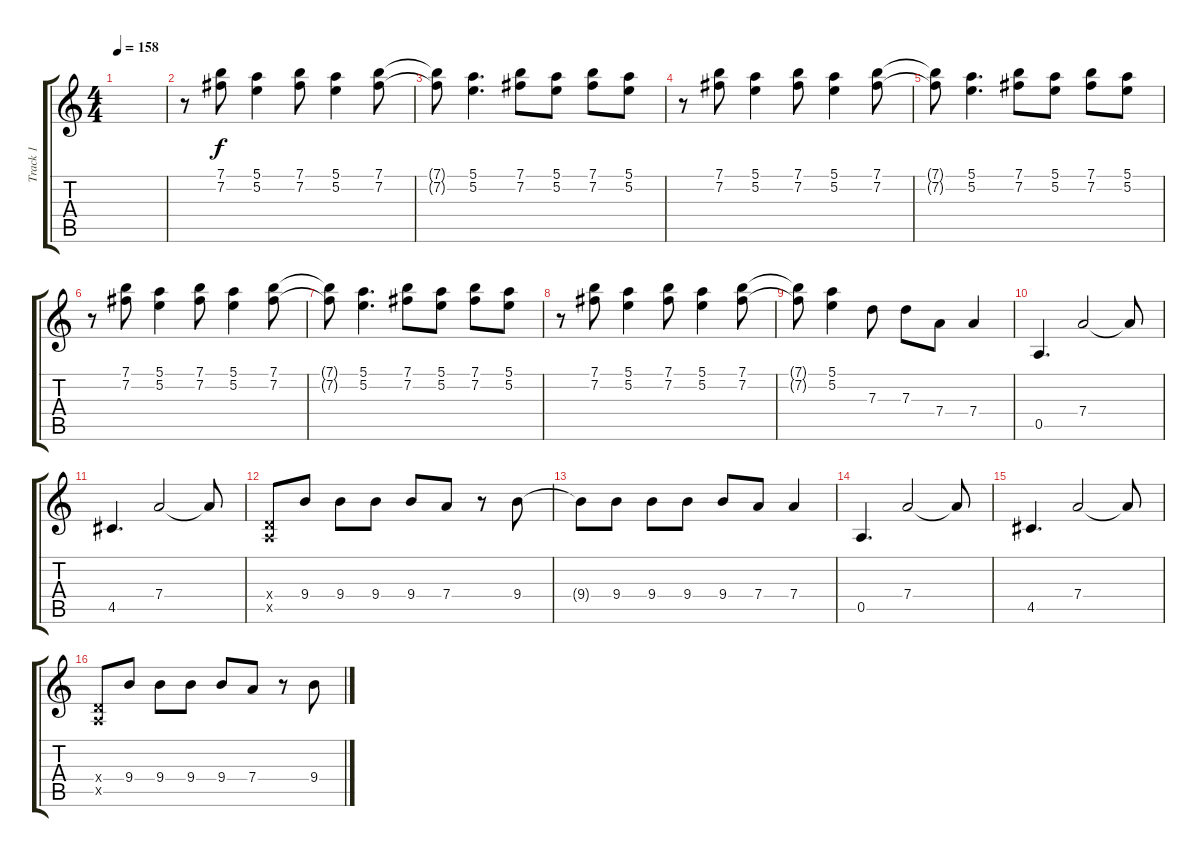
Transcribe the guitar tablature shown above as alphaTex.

\track ("Track 1" "Track 1") {instrument overdrivenguitar}
\staff {score tabs}
\tuning (E4 B3 G3 D3 A2 E2) {hide}
\ts (4 4)
\tempo 158
\clef g2
\ks c
|
r.8 (7.1 7.2).8 (5.1 5.2).4 (7.1 7.2).8 (5.1 5.2).4 (7.1 7.2).8 |
(7.1{t} 7.2{t}).8 (5.1 5.2).4{d} (7.1 7.2).8 (5.1 5.2).8 (7.1 7.2).8 (5.1 5.2).8 |
r.8 (7.1 7.2).8 (5.1 5.2).4 (7.1 7.2).8 (5.1 5.2).4 (7.1 7.2).8 |
(7.1{t} 7.2{t}).8 (5.1 5.2).4{d} (7.1 7.2).8 (5.1 5.2).8 (7.1 7.2).8 (5.1 5.2).8 |
r.8 (7.1 7.2).8 (5.1 5.2).4 (7.1 7.2).8 (5.1 5.2).4 (7.1 7.2).8 |
(7.1{t} 7.2{t}).8 (5.1 5.2).4{d} (7.1 7.2).8 (5.1 5.2).8 (7.1 7.2).8 (5.1 5.2).8 |
r.8 (7.1 7.2).8 (5.1 5.2).4 (7.1 7.2).8 (5.1 5.2).4 (7.1 7.2).8 |
(7.1{t} 7.2{t}).8 (5.1 5.2).4 7.3.8 7.3.8 7.4.8 7.4.4 |
0.5.4{d} 7.4.2 7.4{t}.8 |
4.5.4{d} 7.4.2 7.4{t}.8 |
(0.4{x} 0.5{x}).8 9.4.8 9.4.8 9.4.8 9.4.8 7.4.8 r.8 9.4.8 |
9.4{t}.8 9.4.8 9.4.8 9.4.8 9.4.8 7.4.8 7.4.4 |
0.5.4{d} 7.4.2 7.4{t}.8 |
4.5.4{d} 7.4.2 7.4{t}.8 |
(0.4{x} 0.5{x}).8 9.4.8 9.4.8 9.4.8 9.4.8 7.4.8 r.8 9.4.8
